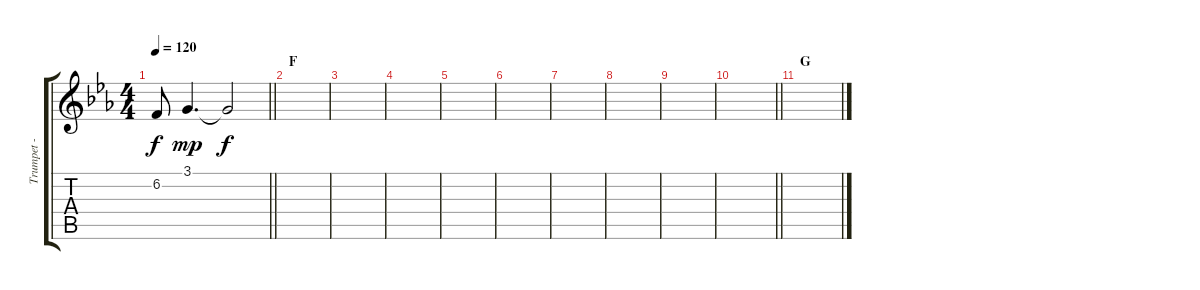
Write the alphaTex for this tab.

\track ("Trumpet - Lead" "Trumpet - ") {instrument trombone}
\staff {score tabs}
\tuning (E4 B3 G3 D3 A2 E2) {hide}
\ts (4 4)
\tempo 120
\clef g2
\barLineRight lightlight
\ks eb
6.2{t}.8{dy f} 3.1.4{d dy mp} 3.1{t}.2{dy f} |
\section ("" "F")
|
|
|
|
|
|
|
|
\barLineRight lightlight
|
\section ("" "G")
